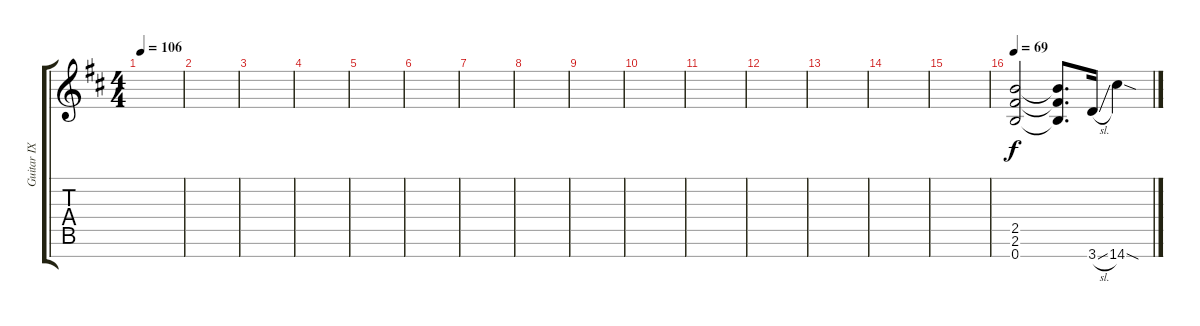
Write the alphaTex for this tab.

\track ("Guitar IX (7 strings Standard Tuning)" "Guitar IX ") {instrument distortionguitar}
\staff {score tabs}
\tuning (E4 B3 G3 D3 A2 E2 B1) {hide}
\ts (4 4)
\tempo 106
\clef g2
\ks d
|
|
|
|
|
|
|
|
|
|
|
|
|
|
|
\tempo 69
(2.5 2.6 0.7).2{ot 8vb} (2.5{t} 2.6{t} 0.7{t}).8{d ot 8vb} 3.7{sl}.16{ot 8vb} 14.7{sod}.4{ot 8vb}
